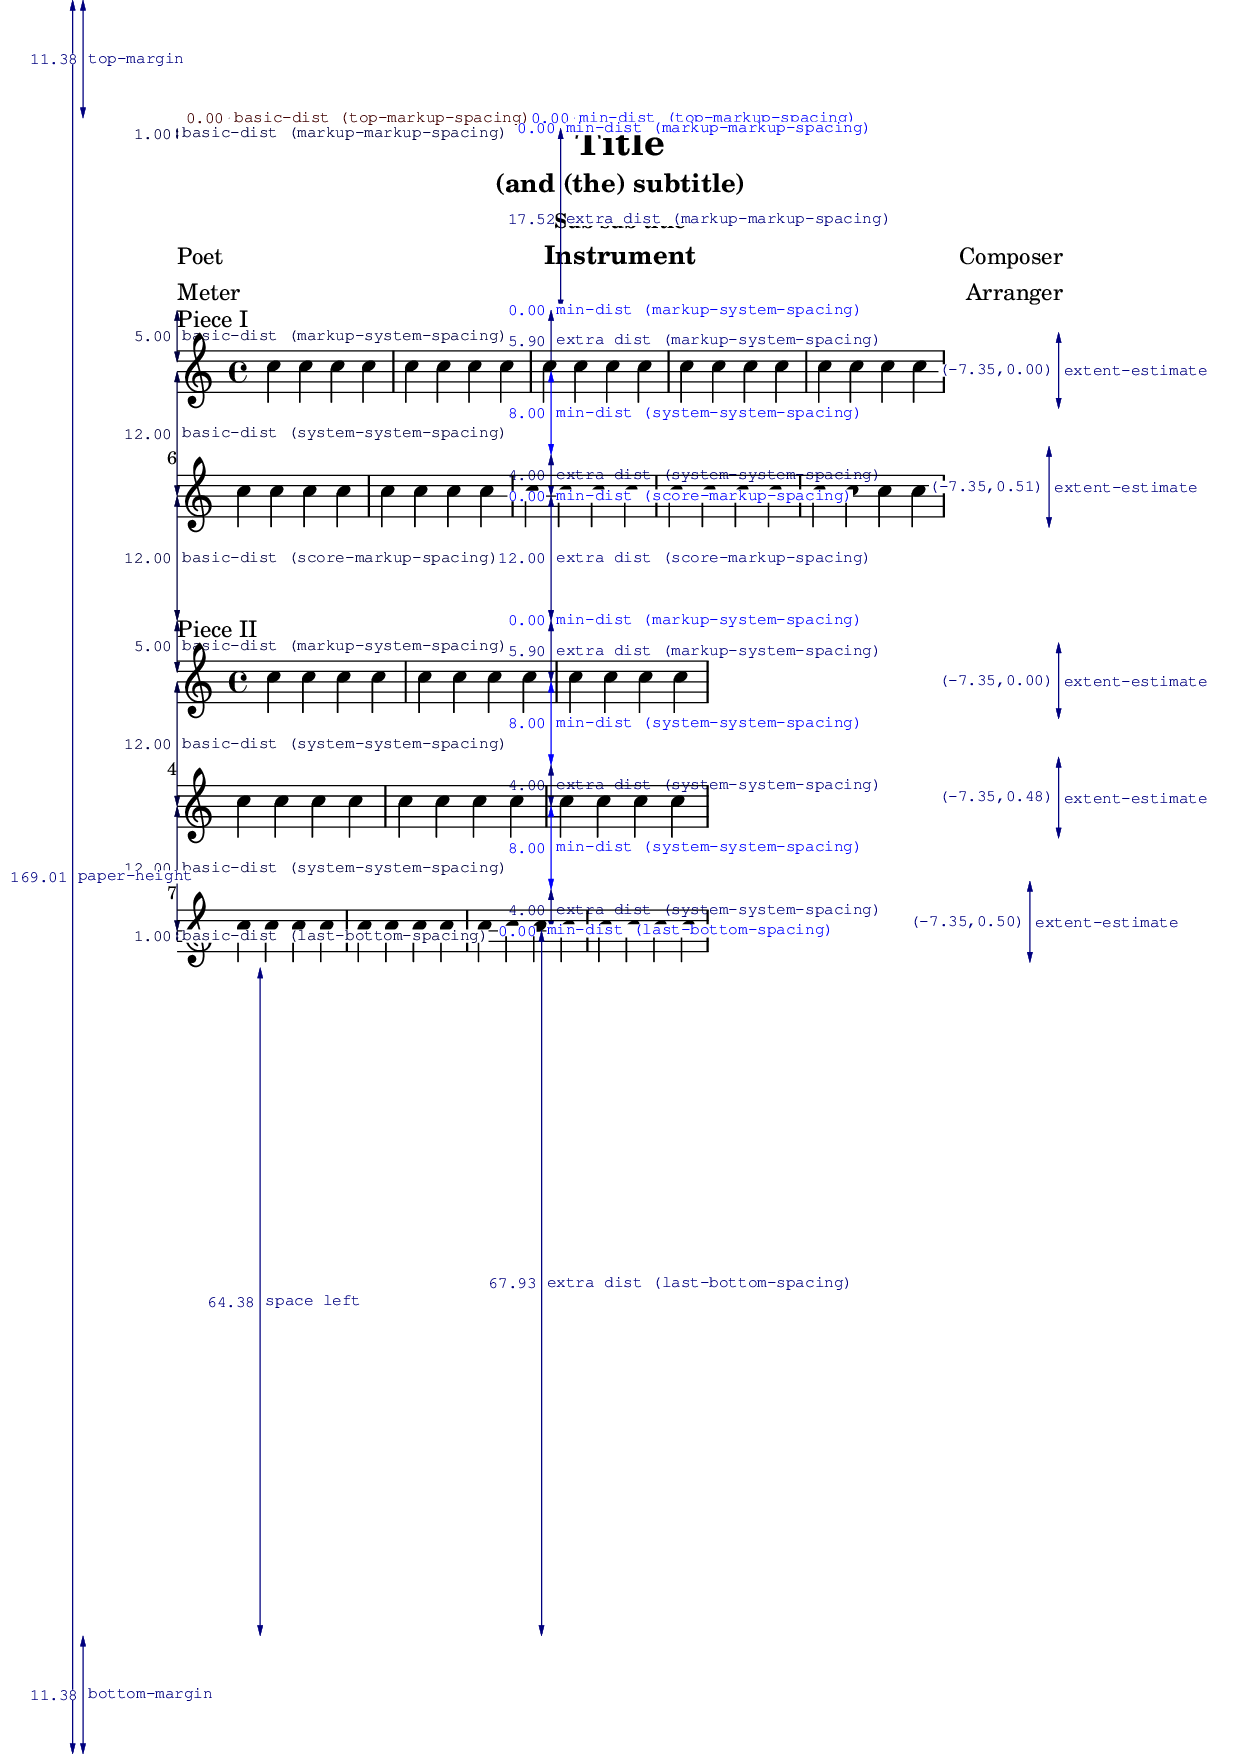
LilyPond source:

%% Generated by lilypond-book
%% Options: [exampleindent=10.16\mm,indent=0\mm,line-width=160\mm,paper-height=845.047\pt,paper-width=597.508\pt,papersize='(cons (* 597.508 pt) (* 845.047 pt))]
\include "lilypond-book-preamble.ly"


% ****************************************************************
% Start cut-&-pastable-section
% ****************************************************************

#(ly:set-option 'eps-box-padding 3.000000)



\paper {
  #(set-paper-size '(cons (* 597.508 pt) (* 845.047 pt)))
  indent = 0\mm
  line-width = 160\mm
  % offset the left padding, also add 1mm as lilypond creates cropped
  % images with a little space on the right
  line-width = #(- line-width (* mm  3.000000) (* mm 1))
}

\layout {
  
}




% ****************************************************************
% ly snippet:
% ****************************************************************
\sourcefilename "/lilypond-2.25.21/input/regression/page-layout.ly"
\sourcefileline 0

\version "2.19.21"



\header {

     texidoc = "This shows how different settings on \paper modify the
general page layout. Basically \paper will set the values for the
whole paper while \layout for each \score block.

This file is best viewed outside the collated files document.
"

    title = "Title"
    subtitle = "(and (the) subtitle)"
    subsubtitle = "Sub sub title"
    poet = "Poet"
    composer = "Composer"
    texttranslator = "Text Translator"
    meter = "Meter"
    arranger = "Arranger"
    instrument = "Instrument"
  }


\paper {
    %paper-width = 2\cm
    %paper-height = 2\cm
    top-margin = 2\cm
    bottom-margin = 2\cm
    ragged-bottom = ##t
    ragged-last-bottom = ##t
    left-margin = 3\cm
    line-width = 15\cm
    %right-margin = 3\cm

    annotate-spacing = ##t
  }


\book {
    \score {
        \relative {
            \repeat unfold 10 {
                \repeat unfold 4 {c''4}
            }
        }
        \header {piece = "Piece I"}
        \layout {line-width = 13\cm}
    }
    \score {
        \relative {
            \repeat unfold 10 {
                \repeat unfold 4 {c''4}
            }
        }
        \header {
	  breakbefore = ##f
	  piece = "Piece II"
	}
        \layout {line-width = 9\cm}
    }
}



% ****************************************************************
% end ly snippet
% ****************************************************************
